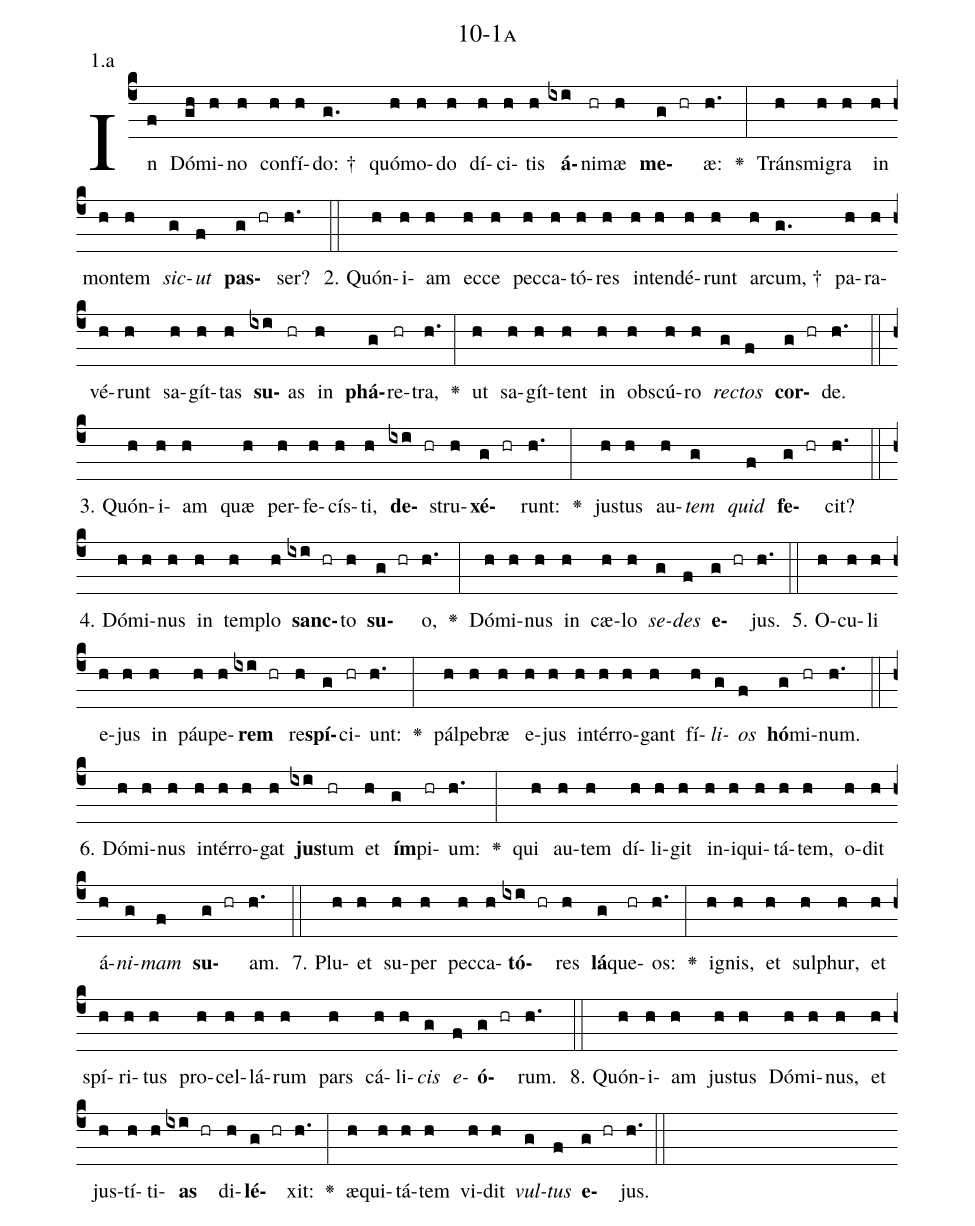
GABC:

name: 10-1a;
annotation: 1.a;
%%
(c4)In(f) Dó(gh)mi(h)no(h) con(h)fí(h)do: †(g.) quó(h)mo(h)do(h) dí(h)ci(h)tis(h) <b>á</b>(ixi)ni(hr)mæ(h) <b>me</b>(g hr)æ:(h.) <v>\greheightstar</v>(:) Tráns(h)mi(h)gra(h) in(h) mon(h)tem(h) <i>sic</i>(g)<i>ut</i>(f) <b>pas</b>(g hr)ser?(h.) (::)
2. Quón(h)i(h)am(h) ec(h)ce(h) pec(h)ca(h)tó(h)res(h) in(h)ten(h)dé(h)runt(h) ar(h)cum, †(g.) pa(h)ra(h)vé(h)runt(h) sa(h)gít(h)tas(h) <b>su</b>(ixi)as(hr) in(h) <b>phá</b>(g)re(hr)tra,(h.) <v>\greheightstar</v>(:) ut(h) sa(h)gít(h)tent(h) in(h) obs(h)cú(h)ro(h) <i>rec</i>(g)<i>tos</i>(f) <b>cor</b>(g hr)de.(h.) (::)
3. Quón(h)i(h)am(h) quæ(h) per(h)fe(h)cís(h)ti,(h) <b>de</b>(ixi hr)stru(h)<b>xé</b>(g hr)runt:(h.) <v>\greheightstar</v>(:) jus(h)tus(h) au(h)<i>tem</i>(g) <i>quid</i>(f) <b>fe</b>(g hr)cit?(h.) (::)
4. Dó(h)mi(h)nus(h) in(h) tem(h)plo(h) <b>sanc</b>(ixi hr)to(h) <b>su</b>(g hr)o,(h.) <v>\greheightstar</v>(:) Dó(h)mi(h)nus(h) in(h) cæ(h)lo(h) <i>se</i>(g)<i>des</i>(f) <b>e</b>(g hr)jus.(h.) (::)
5. O(h)cu(h)li(h) e(h)jus(h) in(h) páu(h)pe(h)<b>rem</b>(ixi hr) re(h)<b>spí</b>(g)ci(hr)unt:(h.) <v>\greheightstar</v>(:) pál(h)pe(h)bræ(h) e(h)jus(h) in(h)tér(h)ro(h)gant(h) fí(h)<i>li</i>(g)<i>os</i>(f) <b>hó</b>(g)mi(hr)num.(h.) (::)
6. Dó(h)mi(h)nus(h) in(h)tér(h)ro(h)gat(h) <b>jus</b>(ixi)tum(hr) et(h) <b>ím</b>(g)pi(hr)um:(h.) <v>\greheightstar</v>(:) qui(h) au(h)tem(h) dí(h)li(h)git(h) in(h)i(h)qui(h)tá(h)tem,(h) o(h)dit(h) á(h)<i>ni</i>(g)<i>mam</i>(f) <b>su</b>(g hr)am.(h.) (::)
7. Plu(h)et(h) su(h)per(h) pec(h)ca(h)<b>tó</b>(ixi hr)res(h) <b>lá</b>(g)que(hr)os:(h.) <v>\greheightstar</v>(:) i(h)gnis,(h) et(h) sul(h)phur,(h) et(h) spí(h)ri(h)tus(h) pro(h)cel(h)lá(h)rum(h) pars(h) cá(h)li(h)<i>cis</i>(g) <i>e</i>(f)<b>ó</b>(g hr)rum.(h.) (::)
8. Quón(h)i(h)am(h) jus(h)tus(h) Dó(h)mi(h)nus,(h) et(h) jus(h)tí(h)ti(h)<b>as</b>(ixi hr) di(h)<b>lé</b>(g hr)xit:(h.) <v>\greheightstar</v>(:) æ(h)qui(h)tá(h)tem(h) vi(h)dit(h) <i>vul</i>(g)<i>tus</i>(f) <b>e</b>(g hr)jus.(h.) (::)
